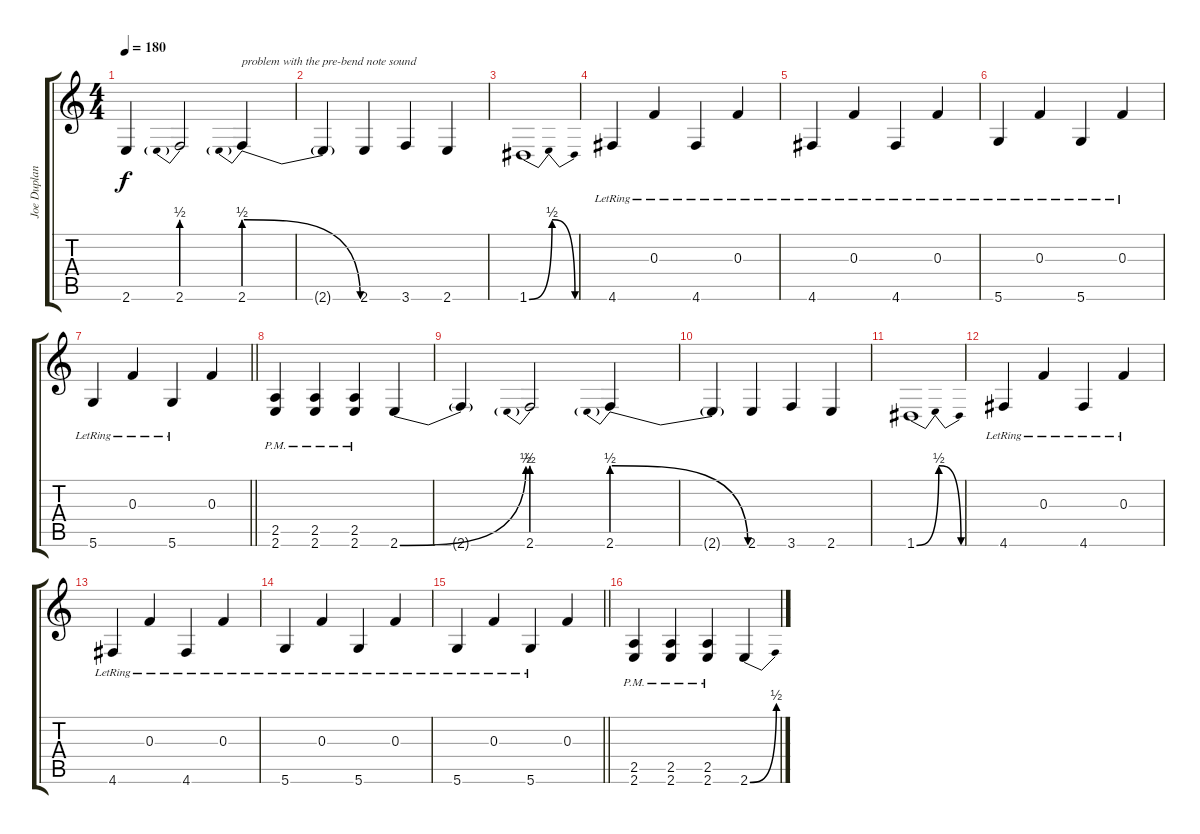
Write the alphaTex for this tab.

\track ("Joe Duplantier" "Joe Duplan") {instrument overdrivenguitar}
\staff {score tabs}
\tuning (D4 A3 F3 C3 G2 D2) {hide}
\ts (4 4)
\tempo 180
\clef g2
\ks c
2.6{t}.4{dy f} 2.6{be (prebend 0 2 60 2)}.2 2.6{be (prebendrelease 0 2 60 0)}.4{txt "problem with the pre-bend note sound"} |
2.6{t}.4 2.6.4 3.6.4 2.6.4 |
1.6{be (bendrelease 0 0 30 2 30 2 60 0)}.1 |
4.6{lr}.4 0.3{lr}.4 4.6{lr}.4 0.3{lr}.4 |
4.6{lr}.4 0.3{lr}.4 4.6{lr}.4 0.3{lr}.4 |
5.6{lr}.4 0.3{lr}.4 5.6{lr}.4 0.3{lr}.4 |
\barLineRight lightlight
5.6{lr}.4 0.3{lr}.4 5.6{lr}.4 0.3.4 |
(2.5{pm} 2.6{pm}).4 (2.5{pm} 2.6{pm}).4 (2.5{pm} 2.6{pm}).4 2.6{be (bend 0 0 60 2)}.4 |
2.6{t}.4 2.6{be (prebend 0 2 60 2)}.2 2.6{be (prebendrelease 0 2 60 0)}.4 |
2.6{t}.4 2.6.4 3.6.4 2.6.4 |
1.6{be (bendrelease 0 0 30 2 30 2 60 0)}.1 |
4.6{lr}.4 0.3{lr}.4 4.6{lr}.4 0.3{lr}.4 |
4.6{lr}.4 0.3{lr}.4 4.6{lr}.4 0.3{lr}.4 |
5.6{lr}.4 0.3{lr}.4 5.6{lr}.4 0.3{lr}.4 |
\barLineRight lightlight
5.6{lr}.4 0.3{lr}.4 5.6{lr}.4 0.3.4 |
(2.5{pm} 2.6{pm}).4 (2.5{pm} 2.6{pm}).4 (2.5{pm} 2.6{pm}).4 2.6{be (bend 0 0 60 2)}.4
